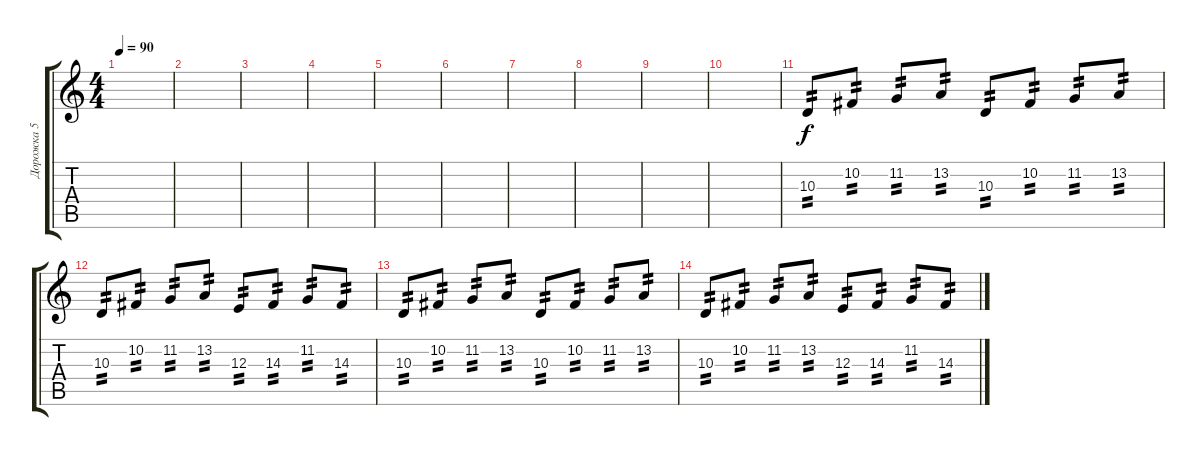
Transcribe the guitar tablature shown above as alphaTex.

\track ("Дорожка 5" "Дорожка 5") {instrument synthstrings2}
\staff {score tabs}
\tuning (Db4 Ab3 E3 B2 Gb2 B1) {hide}
\ts (4 4)
\tempo 90
\clef g2
\ks c
|
|
|
|
|
|
|
|
|
|
10.3.8{tp 2 balance 8 instrument synthstrings1} 10.2.8{tp 2} 11.2.8{tp 2} 13.2.8{tp 2} 10.3.8{tp 2} 10.2.8{tp 2} 11.2.8{tp 2} 13.2.8{tp 2} |
10.3.8{tp 2} 10.2.8{tp 2} 11.2.8{tp 2} 13.2.8{tp 2} 12.3.8{tp 2} 14.3.8{tp 2} 11.2.8{tp 2} 14.3.8{tp 2} |
10.3.8{tp 2} 10.2.8{tp 2} 11.2.8{tp 2} 13.2.8{tp 2} 10.3.8{tp 2} 10.2.8{tp 2} 11.2.8{tp 2} 13.2.8{tp 2} |
10.3.8{tp 2} 10.2.8{tp 2} 11.2.8{tp 2} 13.2.8{tp 2} 12.3.8{tp 2} 14.3.8{tp 2} 11.2.8{tp 2} 14.3.8{tp 2}
